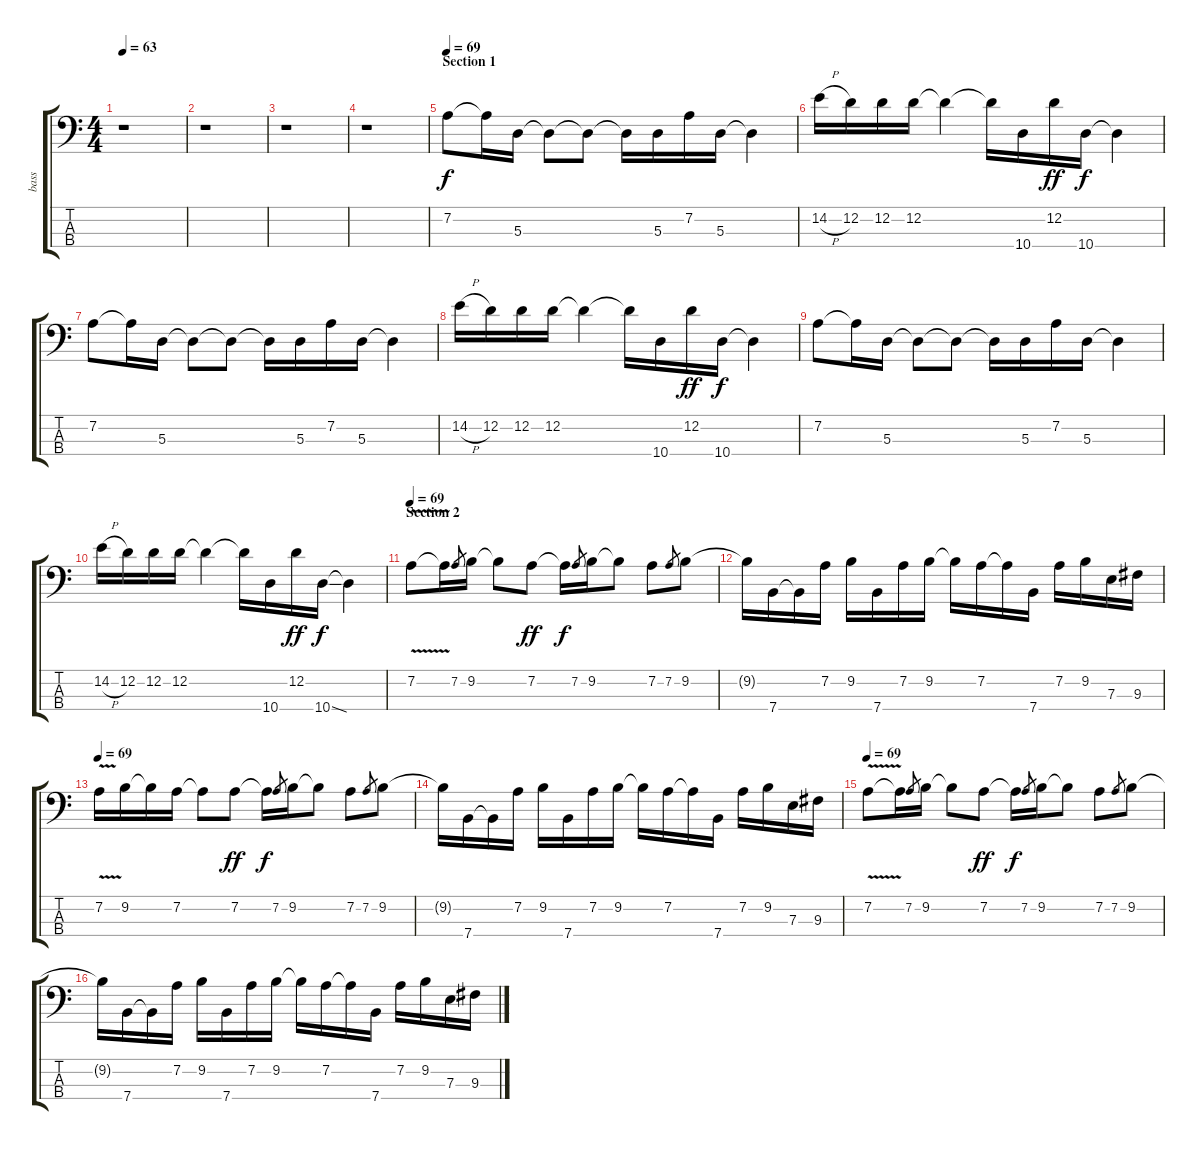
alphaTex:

\track ("bass" "bass") {instrument slapbass2}
\staff {score tabs}
\tuning (G2 D2 A1 E1) {hide}
\ts (4 4)
\tempo 63
\clef f4
\ks c
r.1{dy f instrument slapbass2} |
r.1 |
r.1 |
r.1 |
\section ("" "Section 1")
\tempo 69
7.2.8 7.2{t}.16 5.3.16 5.3{t}.8 5.3{t}.8 5.3{t}.16 5.3.16 7.2.16 5.3.16 5.3{t}.4 |
14.2{h}.16 12.2.16 12.2.16 12.2.16 12.2{t}.4 12.2{t}.16 10.4.16 12.2.16{dy ff} 10.4.16{dy f} 10.4{t}.4 |
7.2.8 7.2{t}.16 5.3.16 5.3{t}.8 5.3{t}.8 5.3{t}.16 5.3.16 7.2.16 5.3.16 5.3{t}.4 |
14.2{h}.16 12.2.16 12.2.16 12.2.16 12.2{t}.4 12.2{t}.16 10.4.16 12.2.16{dy ff} 10.4.16{dy f} 10.4{t}.4 |
7.2.8 7.2{t}.16 5.3.16 5.3{t}.8 5.3{t}.8 5.3{t}.16 5.3.16 7.2.16 5.3.16 5.3{t}.4 |
14.2{h}.16 12.2.16 12.2.16 12.2.16 12.2{t}.4 12.2{t}.16 10.4.16 12.2.16{dy ff} 10.4{ss}.16{dy f} 10.4{t}.4 |
\section ("" "Section 2")
\tempo 69
7.2{v}.8 7.2{t}.16 7.2.8{gr} 9.2.16 9.2{t}.8 7.2.8{dy ff} 7.2{t}.16{dy f} 7.2.8{gr} 9.2.16 9.2{t}.8 7.2.8 7.2.8{gr} 9.2.8 |
9.2{t}.16 7.4.16 7.4{t}.16 7.2.16 9.2.16 7.4.16 7.2.16 9.2.16 9.2{t}.16 7.2.16 7.2{t}.16 7.4.16 7.2.16 9.2.16 7.3.16 9.3.16 |
\tempo 69
7.2{v}.16 9.2.16 9.2{t}.16 7.2.16 7.2{t}.8 7.2.8{dy ff} 7.2{t}.16{dy f} 7.2.8{gr} 9.2.16 9.2{t}.8 7.2.8 7.2.8{gr} 9.2.8 |
9.2{t}.16 7.4.16 7.4{t}.16 7.2.16 9.2.16 7.4.16 7.2.16 9.2.16 9.2{t}.16 7.2.16 7.2{t}.16 7.4.16 7.2.16 9.2.16 7.3.16 9.3.16 |
\tempo 69
7.2{v}.8 7.2{t}.16 7.2.8{gr} 9.2.16 9.2{t}.8 7.2.8{dy ff} 7.2{t}.16{dy f} 7.2.8{gr} 9.2.16 9.2{t}.8 7.2.8 7.2.8{gr} 9.2.8 |
9.2{t}.16 7.4.16 7.4{t}.16 7.2.16 9.2.16 7.4.16 7.2.16 9.2.16 9.2{t}.16 7.2.16 7.2{t}.16 7.4.16 7.2.16 9.2.16 7.3.16 9.3.16
